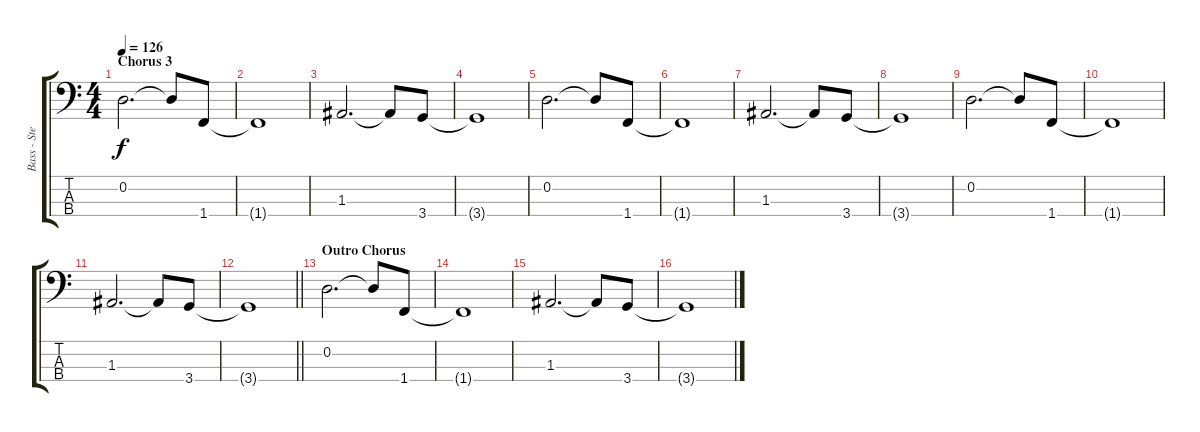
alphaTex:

\track ("Bass - Stefanos" "Bass - Ste") {instrument electricbassfinger}
\staff {score tabs}
\tuning (G2 D2 A1 E1) {hide}
\ts (4 4)
\section ("" "Chorus 3")
\tempo 126
\clef f4
\ks c
0.2.2{d dy f} 0.2{t}.8 1.4.8 |
1.4{t}.1 |
1.3.2{d} 1.3{t}.8 3.4.8 |
3.4{t}.1 |
0.2.2{d} 0.2{t}.8 1.4.8 |
1.4{t}.1 |
1.3.2{d} 1.3{t}.8 3.4.8 |
3.4{t}.1 |
0.2.2{d} 0.2{t}.8 1.4.8 |
1.4{t}.1 |
1.3.2{d} 1.3{t}.8 3.4.8 |
\barLineRight lightlight
3.4{t}.1 |
\section ("" "Outro Chorus")
0.2.2{d} 0.2{t}.8 1.4.8 |
1.4{t}.1 |
1.3.2{d} 1.3{t}.8 3.4.8 |
3.4{t}.1{volume 0}
